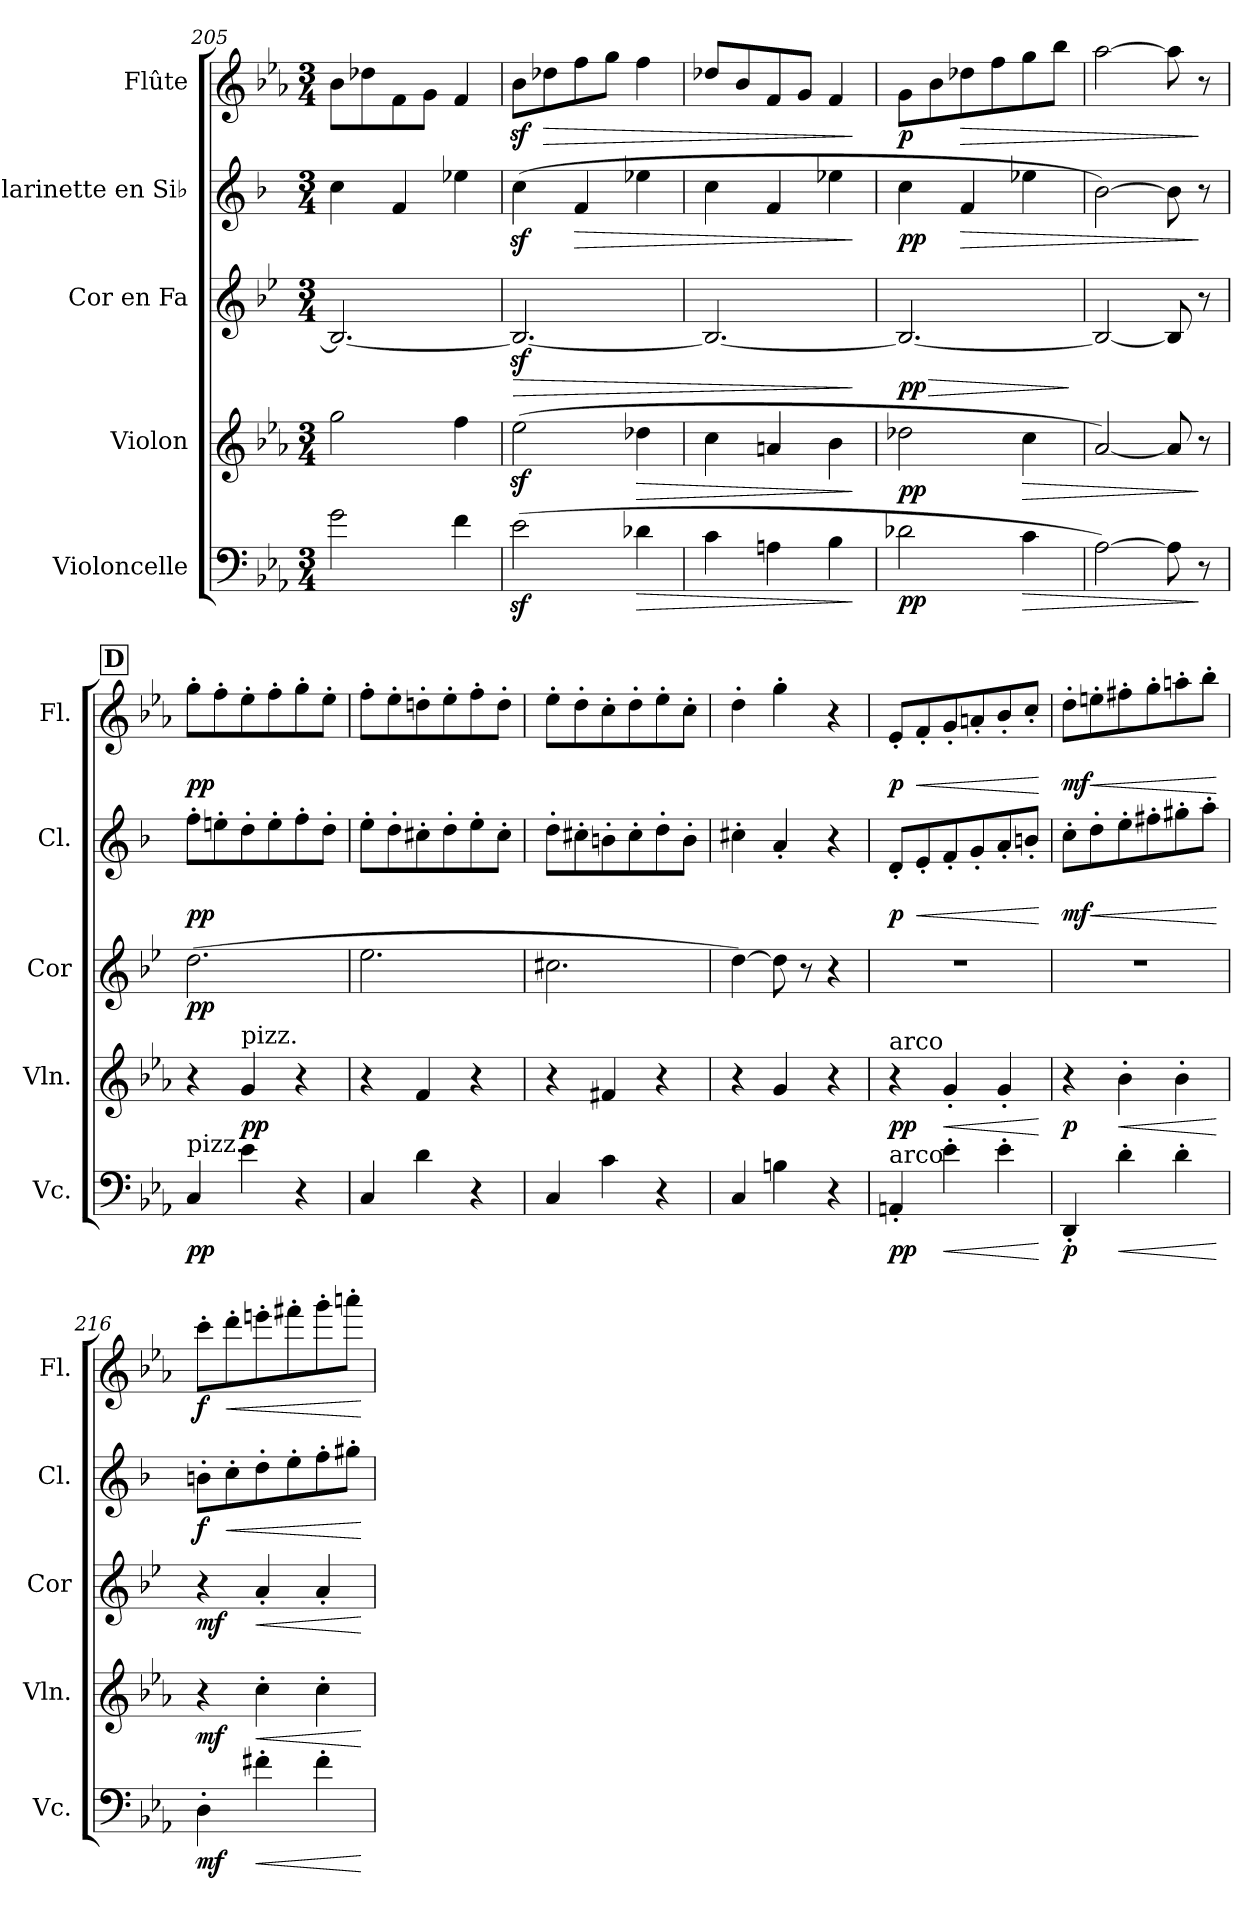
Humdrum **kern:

**kern	**dynam	**kern	**dynam	**kern	**dynam	**kern	**dynam	**kern	**dynam
*part5	*part5	*part4	*part4	*part3	*part3	*part2	*part2	*part1	*part1
*staff5	*staff5	*staff4	*staff4	*staff3	*staff3	*staff2	*staff2	*staff1	*staff1
*I"Violoncelle	*	*I"Violon	*	*I"Cor en Fa	*	*I"Clarinette en Si♭	*	*I"Flûte	*
*I'Vc.	*	*I'Vln.	*	*I'Cor	*	*I'Cl.	*	*I'Fl.	*
*clefF4	*	*clefG2	*	*clefG2	*	*clefG2	*	*clefG2	*
*	*	*	*	*ITrd4c7	*	*ITrd1c2	*	*	*
*k[b-e-a-]	*	*k[b-e-a-]	*	*k[b-e-a-]	*	*k[b-e-a-]	*	*k[b-e-a-]	*
*M3/4	*	*M3/4	*	*M3/4	*	*M3/4	*	*M3/4	*
=205	=205	=205	=205	=205	=205	=205	=205	=205	=205
2g\	.	2gg\	.	2.E-/_	.	4b-\	.	8b-\L	.
.	.	.	.	.	.	.	.	8dd-X\	.
.	.	.	.	.	.	4e-/	.	8f\	.
.	.	.	.	.	.	.	.	8g\J	.
4f\	.	4ff\	.	.	.	4dd-X\	.	4f/	.
=206	=206	=206	=206	=206	=206	=206	=206	=206	=206
!	!	!	!	!	!LO:HP:b	!	!	!	!
(>2e-z<\	.	(>2ee-z<\	.	2.E-z</_	>	(>4b-z<\	.	8b-z<\L	.
!	!	!	!	!	!	!	!	!	!LO:HP:b
.	.	.	.	.	.	.	.	8dd-X\	>
!	!	!	!	!	!	!	!LO:HP:b	!	!
.	.	.	.	.	.	4e-/	>	8ff\	.
.	.	.	.	.	.	.	.	8gg\J	.
!	!LO:HP:b	!	!LO:HP:b	!	!	!	!	!	!
4d-X\	>	4dd-X\	>	.	.	4dd-X\	.	4ff\	.
=207	=207	=207	=207	=207	=207	=207	=207	=207	=207
4c\	.	4cc\	.	2.E-/_	.	4b-\	.	8dd-X/L	.
.	.	.	.	.	.	.	.	8b-/	.
4An\	.	4an/	.	.	.	4e-/	.	8f/	.
.	.	.	.	.	.	.	.	8g/J	.
4B-\	.	4b-\	.	.	.	4dd-X\	.	4f/	.
.	]	.	]	.	]	.	]	.	]
=208	=208	=208	=208	=208	=208	=208	=208	=208	=208
!	!LO:DY:b	!	!LO:DY:b	!	!LO:HP:b	!	!	!	!
!	!	!	!	!	!LO:DY:n=1:b	!	!LO:DY:b	!	!LO:DY:b
2d-X\	pp	2dd-X\	pp	2.E-/_	> pp	4b-\	pp	8g\L	p
.	.	.	.	.	.	.	.	8b-\	.
!	!	!	!	!	!	!	!LO:HP:b	!	!LO:HP:b
.	.	.	.	.	.	4e-/	>	8dd-X\	>
.	.	.	.	.	.	.	.	8ff\	.
!	!LO:HP:b	!	!LO:HP:b	!	!	!	!	!	!
4c\	>	4cc\	>	.	.	4dd-X\	.	8gg\	.
.	.	.	.	.	.	.	.	8bb-\J	.
.	.	.	.	.	]	.	.	.	.
=209	=209	=209	=209	=209	=209	=209	=209	=209	=209
[2A-\)	.	[2a-/)	.	2E-/_	.	[2a-\)	.	[2aa-\	.
8A-\]	.	8a-/]	.	8E-/]	.	8a-\]	.	8aa-\]	.
8r	]	8r	]	8r	.	8r	]	8r	]
!!LO:LB:g=z
!!LO:REH:place=s1:a:B:fs=14:t=D
=210	=210	=210	=210	=210	=210	=210	=210	=210	=210
!LO:TX:a:t=pizz.	!	!	!	!	!	!	!	!	!
!	!LO:DY:b	!	!	!	!LO:DY:b	!	!LO:DY:b	!	!LO:DY:b
4C/	pp	4r	.	(>2.g\	pp	8ee-'\L	pp	8gg'\L	pp
.	.	.	.	.	.	8ddn'\	.	8ff'\	.
!	!	!LO:TX:a:t=pizz.	!	!	!	!	!	!	!
!	!	!	!LO:DY:b	!	!	!	!	!	!
4e-\	.	4g/	pp	.	.	8cc'\	.	8ee-'\	.
.	.	.	.	.	.	8dd'\	.	8ff'\	.
4r	.	4r	.	.	.	8ee-'\	.	8gg'\	.
.	.	.	.	.	.	8cc'\J	.	8ee-'\J	.
=211	=211	=211	=211	=211	=211	=211	=211	=211	=211
4C/	.	4r	.	2.a-\	.	8dd'\L	.	8ff'\L	.
.	.	.	.	.	.	8cc'\	.	8ee-'\	.
4d\	.	4f/	.	.	.	8bn'\	.	8ddn'\	.
.	.	.	.	.	.	8cc'\	.	8ee-'\	.
4r	.	4r	.	.	.	8dd'\	.	8ff'\	.
.	.	.	.	.	.	8b'\J	.	8dd'\J	.
=212	=212	=212	=212	=212	=212	=212	=212	=212	=212
4C/	.	4r	.	2.f#X\	.	8cc'\L	.	8ee-'\L	.
.	.	.	.	.	.	8bn'\	.	8dd'\	.
4c\	.	4f#X/	.	.	.	8an'\	.	8cc'\	.
.	.	.	.	.	.	8b'\	.	8dd'\	.
4r	.	4r	.	.	.	8cc'\	.	8ee-'\	.
.	.	.	.	.	.	8a'\J	.	8cc'\J	.
=213	=213	=213	=213	=213	=213	=213	=213	=213	=213
4C/	.	4r	.	[4g\)	.	4bn'\	.	4dd'\	.
4Bn\	.	4g/	.	8g\]	.	4g'/	.	4gg'\	.
.	.	.	.	8r	.	.	.	.	.
4r	.	4r	.	4r	.	4r	.	4r	.
=214	=214	=214	=214	=214	=214	=214	=214	=214	=214
!	!	!LO:TX:a:t=arco	!	!	!	!	!	!	!
!LO:TX:a:t=arco	!	!	!	!	!	!	!	!	!
!	!LO:DY:b	!	!LO:DY:b	!	!	!	!LO:DY:b	!	!LO:DY:b
4AAn'/	pp	4r	pp	2.r	.	8c'/L	p	8e-'/L	p
!	!	!	!	!	!	!	!LO:HP:b	!	!LO:HP:b
.	.	.	.	.	.	8d'/	<	8f'/	<
!	!LO:HP:b	!	!LO:HP:b	!	!	!	!	!	!
4e-'\	<	4g'/	<	.	.	8e-'/	.	8g'/	.
.	.	.	.	.	.	8f'/	.	8an'/	.
4e-'\	.	4g'/	.	.	.	8g'/	.	8b-'/	.
.	.	.	.	.	.	8an'/J	.	8cc'/J	.
.	[	.	[	.	.	.	[	.	[
=215	=215	=215	=215	=215	=215	=215	=215	=215	=215
!	!LO:DY:b	!	!LO:DY:b	!	!	!	!LO:DY:b	!	!LO:DY:b
4DD'/	p	4r	p	2.r	.	8b-'\L	mf	8dd'\L	mf
!	!	!	!	!	!	!	!LO:HP:b	!	!LO:HP:b
.	.	.	.	.	.	8cc'\	<	8een'\	<
!	!LO:HP:b	!	!LO:HP:b	!	!	!	!	!	!
4d'\	<	4b-'\	<	.	.	8dd'\	.	8ff#X'\	.
.	.	.	.	.	.	8een'\	.	8gg'\	.
4d'\	.	4b-'\	.	.	.	8ff#X'\	.	8aan'\	.
.	.	.	.	.	.	8gg'\J	.	8bb-'\J	.
.	[	.	[	.	.	.	[	.	[
=216	=216	=216	=216	=216	=216	=216	=216	=216	=216
!	!LO:DY:b	!	!LO:DY:b	!	!LO:DY:b	!	!LO:DY:b	!	!LO:DY:b
4D'\	mf	4r	mf	4r	mf	8an'\L	f	8ccc'\L	f
!	!	!	!	!	!	!	!LO:HP:b	!	!LO:HP:b
.	.	.	.	.	.	8b-'\	<	8ddd'\	<
!	!LO:HP:b	!	!LO:HP:b	!	!LO:HP:b	!	!	!	!
4f#X'\	<	4cc'\	<	4d'/	<	8cc'\	.	8eeen'\	.
.	.	.	.	.	.	8dd'\	.	8fff#X'\	.
4f#'\	.	4cc'\	.	4d'/	.	8ee-'\	.	8ggg'\	.
.	.	.	.	.	.	8ff#X'\J	.	8aaan'\J	.
.	[	.	[	.	[	.	[	.	[
=	=	=	=	=	=	=	=	=	=
*-	*-	*-	*-	*-	*-	*-	*-	*-	*-
